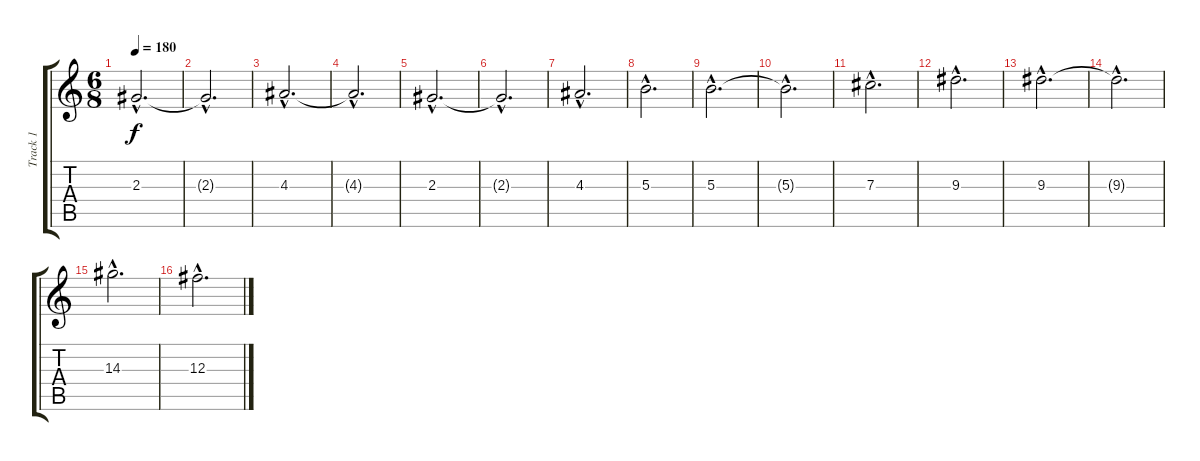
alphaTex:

\track ("Track 1" "Track 1") {instrument distortionguitar}
\staff {score tabs}
\tuning (Eb4 Bb3 Gb3 Db3 Ab2 Eb2) {hide}
\ts (6 8)
\tempo 180
\clef g2
\ks c
2.3{hac}.2{d dy f} |
2.3{hac t}.2{d} |
4.3{hac}.2{d} |
4.3{hac t}.2{d} |
2.3{hac}.2{d} |
2.3{hac t}.2{d} |
4.3{hac}.2{d} |
5.3{hac}.2{d} |
5.3{hac}.2{d} |
5.3{hac t}.2{d} |
7.3{hac}.2{d} |
9.3{hac}.2{d} |
9.3{hac}.2{d} |
9.3{hac t}.2{d} |
14.3{hac}.2{d} |
12.3{hac}.2{d}
